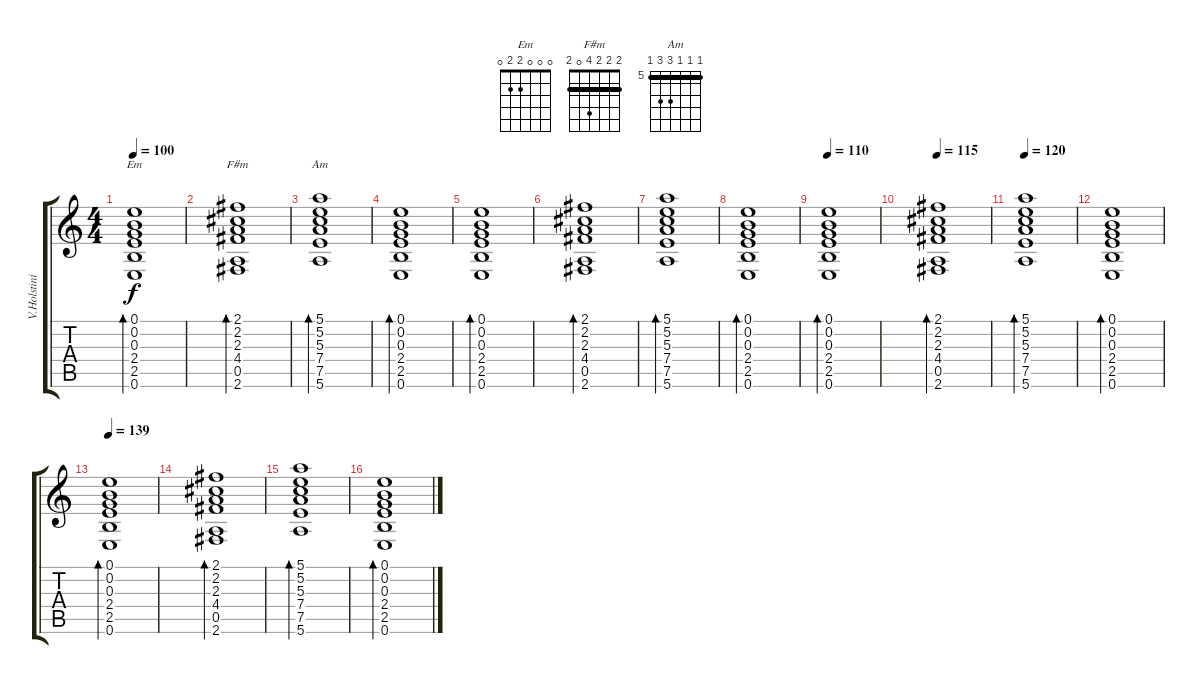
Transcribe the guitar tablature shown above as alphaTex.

\track ("V.Holstinin" "V.Holstini") {instrument distortionguitar}
\staff {score tabs}
\tuning (E4 B3 G3 D3 A2 E2) {hide}
\chord ("Em" 0 0 0 2 2 0)
\chord ("F#m" 2 2 2 4 0 2) {barre 2}
\chord ("Am" 5 5 5 7 7 5) {firstfret 5 barre 5}
\ts (4 4)
\tempo 100
\clef g2
\ks c
(0.1 0.2 0.3 2.4 2.5 0.6).1{bd 60 ch "Em" dy f} |
(2.1 2.2 2.3 4.4 0.5 2.6).1{bd 60 ch "F#m"} |
(5.1 5.2 5.3 7.4 7.5 5.6).1{bd 60 ch "Am"} |
(0.1 0.2 0.3 2.4 2.5 0.6).1{bd 60} |
(0.1 0.2 0.3 2.4 2.5 0.6).1{bd 60} |
(2.1 2.2 2.3 4.4 0.5 2.6).1{bd 60} |
(5.1 5.2 5.3 7.4 7.5 5.6).1{bd 60} |
(0.1 0.2 0.3 2.4 2.5 0.6).1{bd 60} |
\tempo 110
(0.1 0.2 0.3 2.4 2.5 0.6).1{bd 60} |
\tempo 115
(2.1 2.2 2.3 4.4 0.5 2.6).1{bd 60} |
\tempo 120
(5.1 5.2 5.3 7.4 7.5 5.6).1{bd 60} |
(0.1 0.2 0.3 2.4 2.5 0.6).1{bd 60} |
\tempo 139
(0.1 0.2 0.3 2.4 2.5 0.6).1{bd 60} |
(2.1 2.2 2.3 4.4 0.5 2.6).1{bd 60} |
(5.1 5.2 5.3 7.4 7.5 5.6).1{bd 60} |
(0.1 0.2 0.3 2.4 2.5 0.6).1{bd 60}
